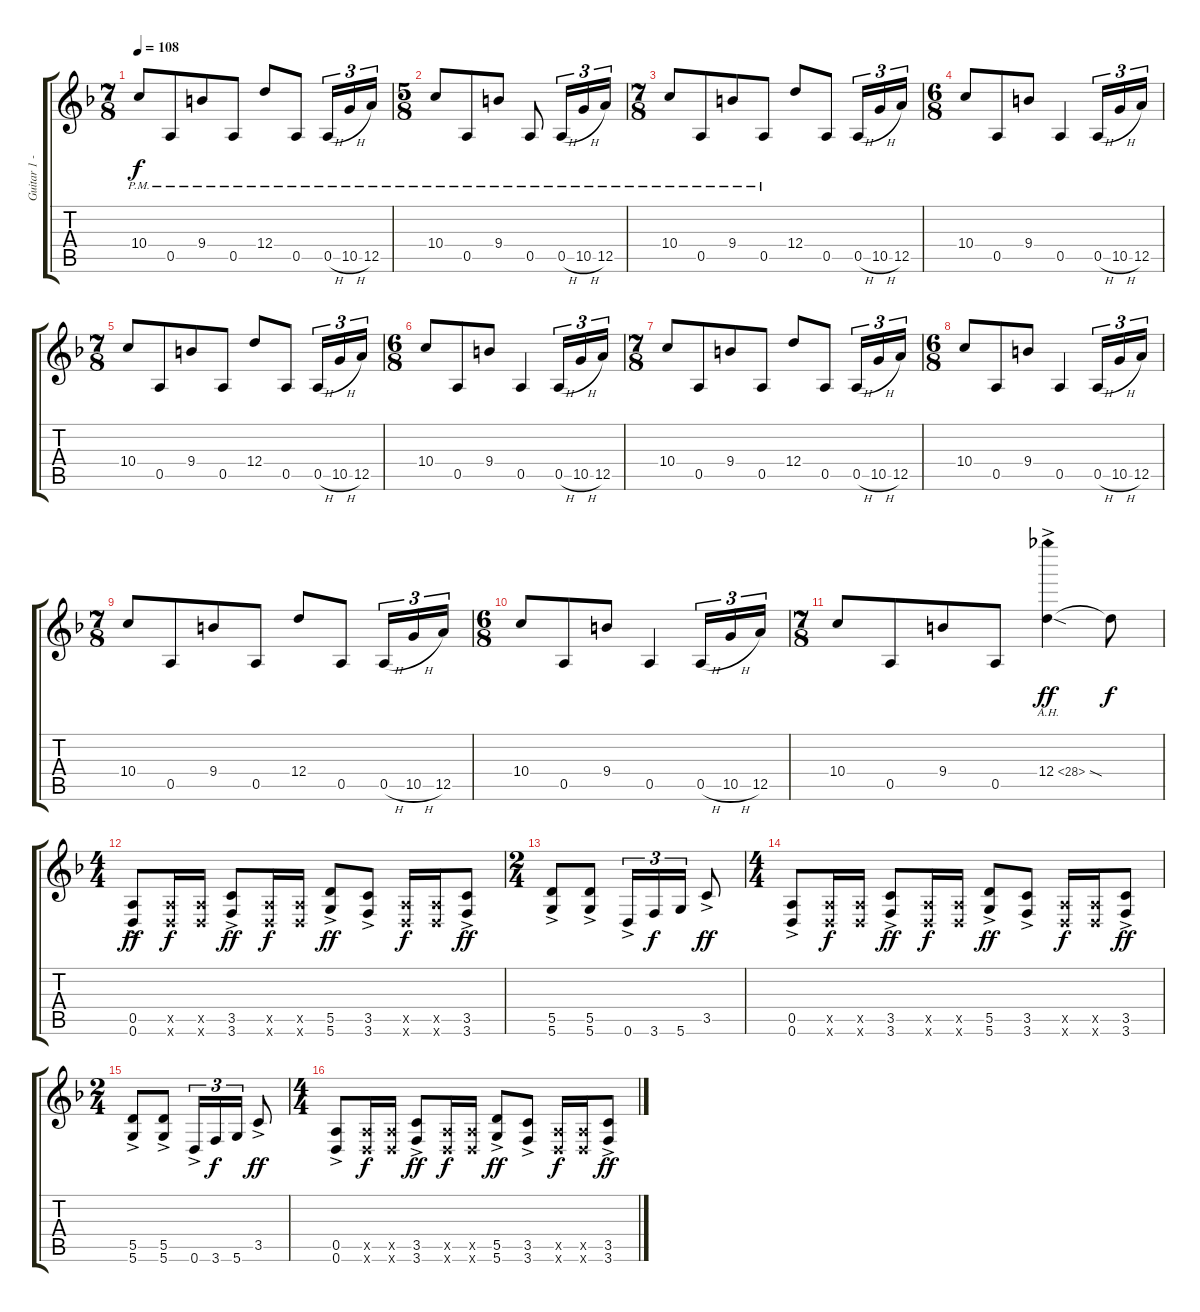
\track ("Guitar 1 - hidden" "Guitar 1 -") {instrument overdrivenguitar}
\staff {score tabs}
\tuning (E4 B3 G3 D3 A2 D2) {hide}
\ts (7 8)
\tempo 108
\clef g2
\ks dminor
10.4{pm}.8{dy f} 0.5{pm}.8 9.4{pm}.8 0.5{pm}.8 12.4{pm}.8 0.5{pm}.8 0.5{h pm}.16{tu (3 2)} 10.5{h pm}.16{tu (3 2)} 12.5{pm}.16{tu (3 2)} |
\ts (5 8)
10.4{pm}.8 0.5{pm}.8 9.4{pm}.8 0.5{pm}.8 0.5{h pm}.16{tu (3 2)} 10.5{h pm}.16{tu (3 2)} 12.5{pm}.16{tu (3 2)} |
\ts (7 8)
10.4{pm}.8 0.5{pm}.8 9.4{pm}.8 0.5{pm}.8 12.4.8 0.5.8 0.5{h}.16{tu (3 2)} 10.5{h}.16{tu (3 2)} 12.5.16{tu (3 2)} |
\ts (6 8)
10.4.8 0.5.8 9.4.8 0.5.4 0.5{h}.16{tu (3 2)} 10.5{h}.16{tu (3 2)} 12.5.16{tu (3 2)} |
\ts (7 8)
10.4.8 0.5.8 9.4.8 0.5.8 12.4.8 0.5.8 0.5{h}.16{tu (3 2)} 10.5{h}.16{tu (3 2)} 12.5.16{tu (3 2)} |
\ts (6 8)
10.4.8 0.5.8 9.4.8 0.5.4 0.5{h}.16{tu (3 2)} 10.5{h}.16{tu (3 2)} 12.5.16{tu (3 2)} |
\ts (7 8)
10.4.8 0.5.8 9.4.8 0.5.8 12.4.8 0.5.8 0.5{h}.16{tu (3 2)} 10.5{h}.16{tu (3 2)} 12.5.16{tu (3 2)} |
\ts (6 8)
10.4.8 0.5.8 9.4.8 0.5.4 0.5{h}.16{tu (3 2)} 10.5{h}.16{tu (3 2)} 12.5.16{tu (3 2)} |
\ts (7 8)
10.4.8 0.5.8 9.4.8 0.5.8 12.4.8 0.5.8 0.5{h}.16{tu (3 2)} 10.5{h}.16{tu (3 2)} 12.5.16{tu (3 2)} |
\ts (6 8)
10.4.8 0.5.8 9.4.8 0.5.4 0.5{h}.16{tu (3 2)} 10.5{h}.16{tu (3 2)} 12.5.16{tu (3 2)} |
\ts (7 8)
10.4.8 0.5.8 9.4.8 0.5.8 12.4{ah 16 sod ac}.4{dy ff} 12.4{t}.8{dy f} |
\ts (4 4)
(0.5{ac} 0.6{ac}).8{dy ff} (0.5{x} 0.6{x}).16{dy f} (0.5{x} 0.6{x}).16 (3.5{ac} 3.6{ac}).8{dy ff} (0.5{x} 0.6{x}).16{dy f} (0.5{x} 0.6{x}).16 (5.5{ac} 5.6{ac}).8{dy ff} (3.5{ac} 3.6{ac}).8 (0.5{x} 0.6{x}).16{dy f} (0.5{x} 0.6{x}).16 (3.5{ac} 3.6{ac}).8{dy ff} |
\ts (2 4)
(5.5{ac} 5.6{ac}).8 (5.5{ac} 5.6{ac}).8 0.6{ac}.16{tu (3 2)} 3.6.16{tu (3 2) dy f} 5.6.16{tu (3 2)} 3.5{ac}.8{dy ff} |
\ts (4 4)
(0.5{ac} 0.6{ac}).8 (0.5{x} 0.6{x}).16{dy f} (0.5{x} 0.6{x}).16 (3.5{ac} 3.6{ac}).8{dy ff} (0.5{x} 0.6{x}).16{dy f} (0.5{x} 0.6{x}).16 (5.5{ac} 5.6{ac}).8{dy ff} (3.5{ac} 3.6{ac}).8 (0.5{x} 0.6{x}).16{dy f} (0.5{x} 0.6{x}).16 (3.5{ac} 3.6{ac}).8{dy ff} |
\ts (2 4)
(5.5{ac} 5.6{ac}).8 (5.5{ac} 5.6{ac}).8 0.6{ac}.16{tu (3 2)} 3.6.16{tu (3 2) dy f} 5.6.16{tu (3 2)} 3.5{ac}.8{dy ff} |
\ts (4 4)
(0.5{ac} 0.6{ac}).8 (0.5{x} 0.6{x}).16{dy f} (0.5{x} 0.6{x}).16 (3.5{ac} 3.6{ac}).8{dy ff} (0.5{x} 0.6{x}).16{dy f} (0.5{x} 0.6{x}).16 (5.5{ac} 5.6{ac}).8{dy ff} (3.5{ac} 3.6{ac}).8 (0.5{x} 0.6{x}).16{dy f} (0.5{x} 0.6{x}).16 (3.5{ac} 3.6{ac}).8{dy ff}
